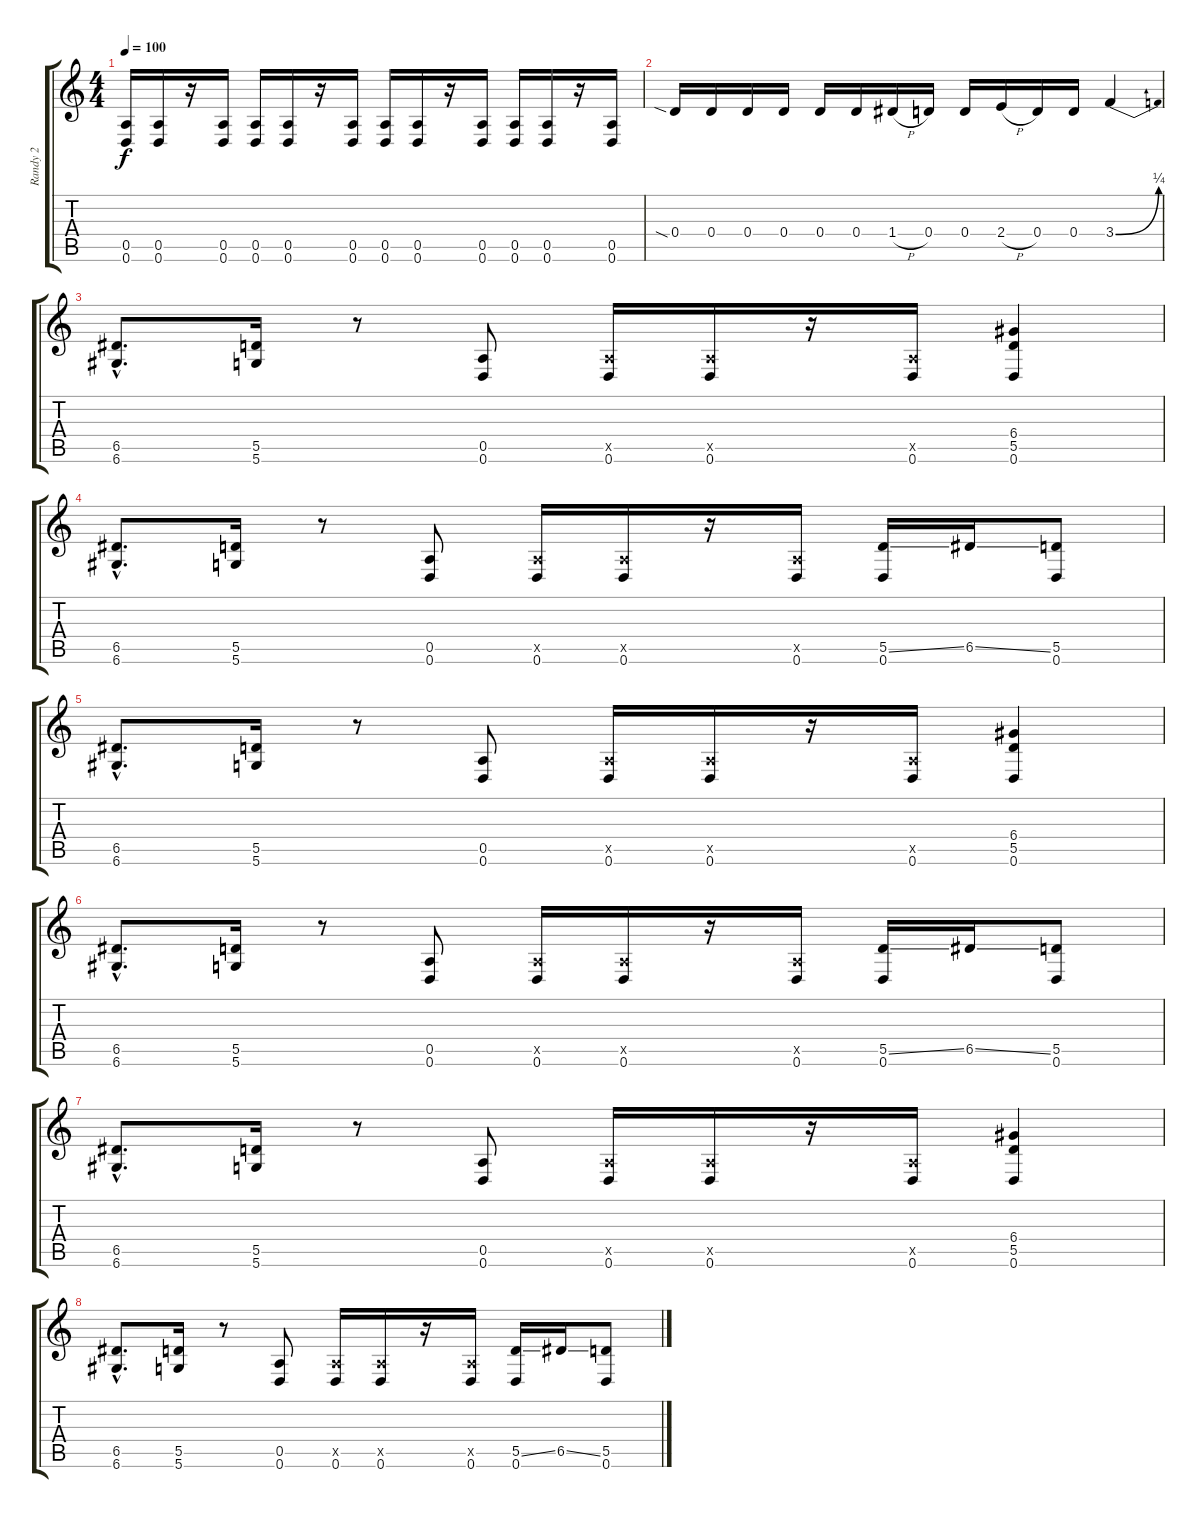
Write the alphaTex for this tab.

\track ("Randy 2" "Randy 2") {instrument distortionguitar}
\staff {score tabs}
\tuning (E4 B3 G3 D3 A2 D2) {hide}
\ts (4 4)
\tempo 100
\clef g2
\ks c
(0.5 0.6).16{dy f} (0.5 0.6).16 r.16 (0.5 0.6).16 (0.5 0.6).16 (0.5 0.6).16 r.16 (0.5 0.6).16 (0.5 0.6).16 (0.5 0.6).16 r.16 (0.5 0.6).16 (0.5 0.6).16 (0.5 0.6).16 r.16 (0.5 0.6).16 |
0.4{sia}.16 0.4.16 0.4.16 0.4.16 0.4.16 0.4.16 1.4{h}.16 0.4.16 0.4.16 2.4{h}.16 0.4.16 0.4.16 3.4{be (bend 0 0 60 1)}.4 |
(6.5{hac} 6.6{hac}).8{d} (5.5 5.6).16 r.8 (0.5 0.6).8 (0.5{x} 0.6).16 (0.5{x} 0.6).16 r.16 (0.5{x} 0.6).16 (6.4 5.5 0.6).4 |
(6.5{hac} 6.6{hac}).8{d} (5.5 5.6).16 r.8 (0.5 0.6).8 (0.5{x} 0.6).16 (0.5{x} 0.6).16 r.16 (0.5{x} 0.6).16 (5.5{ss} 0.6).16 6.5{ss}.16 (5.5 0.6).8 |
(6.5{hac} 6.6{hac}).8{d} (5.5 5.6).16 r.8 (0.5 0.6).8 (0.5{x} 0.6).16 (0.5{x} 0.6).16 r.16 (0.5{x} 0.6).16 (6.4 5.5 0.6).4 |
(6.5{hac} 6.6{hac}).8{d} (5.5 5.6).16 r.8 (0.5 0.6).8 (0.5{x} 0.6).16 (0.5{x} 0.6).16 r.16 (0.5{x} 0.6).16 (5.5{ss} 0.6).16 6.5{ss}.16 (5.5 0.6).8 |
(6.5{hac} 6.6{hac}).8{d} (5.5 5.6).16 r.8 (0.5 0.6).8 (0.5{x} 0.6).16 (0.5{x} 0.6).16 r.16 (0.5{x} 0.6).16 (6.4 5.5 0.6).4 |
(6.5{hac} 6.6{hac}).8{d} (5.5 5.6).16 r.8 (0.5 0.6).8 (0.5{x} 0.6).16 (0.5{x} 0.6).16 r.16 (0.5{x} 0.6).16 (5.5{ss} 0.6).16 6.5{ss}.16 (5.5 0.6).8
